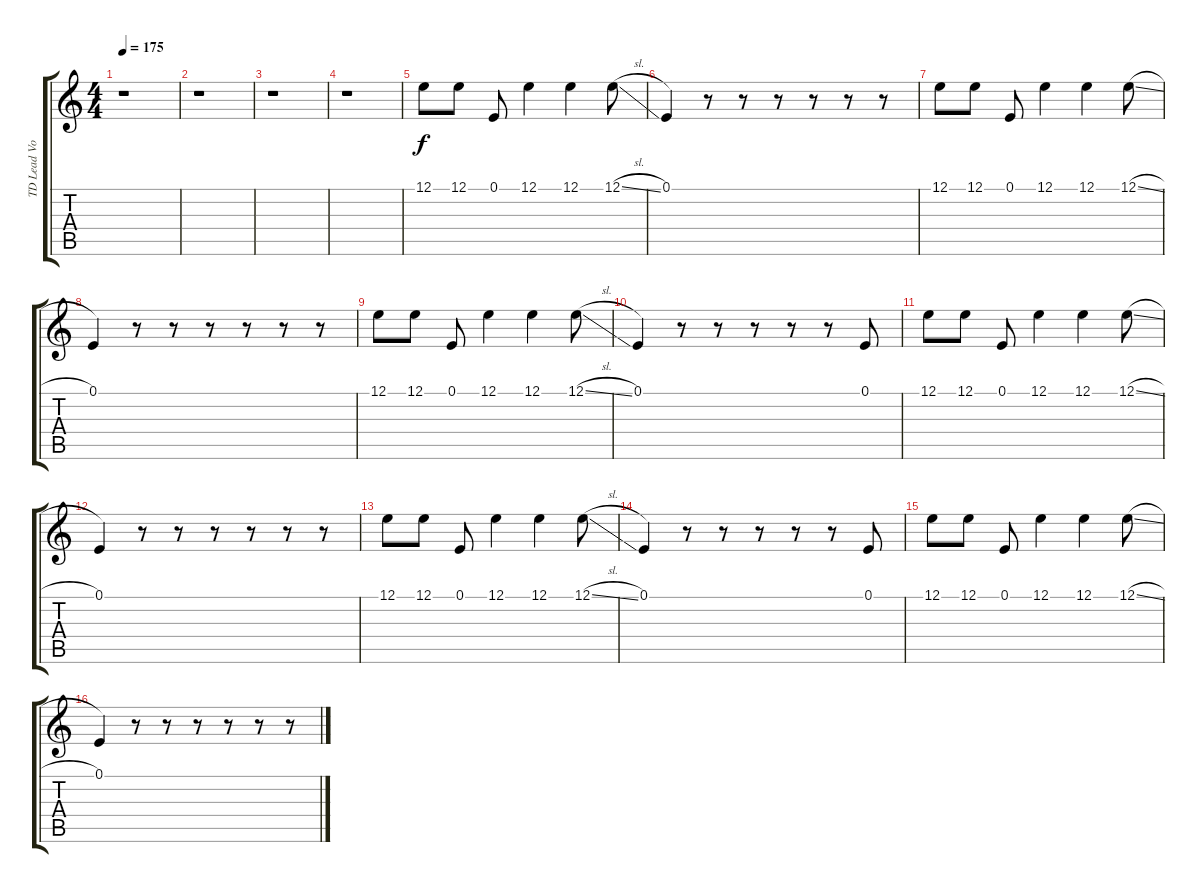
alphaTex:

\track ("TD Lead Vocals" "TD Lead Vo") {instrument violin}
\staff {score tabs}
\tuning (E4 B3 G3 D3 A2 E2) {hide}
\ts (4 4)
\tempo 175
\clef g2
\ks c
r.1{dy f} |
r.1 |
r.1 |
r.1 |
12.1.8 12.1.8 0.1.8 12.1.4 12.1.4 12.1{sl}.8 |
0.1.4 r.8 r.8 r.8 r.8 r.8 r.8 |
12.1.8 12.1.8 0.1.8 12.1.4 12.1.4 12.1{sl}.8 |
0.1.4 r.8 r.8 r.8 r.8 r.8 r.8 |
12.1.8 12.1.8 0.1.8 12.1.4 12.1.4 12.1{sl}.8 |
0.1.4 r.8 r.8 r.8 r.8 r.8 0.1.8 |
12.1.8 12.1.8 0.1.8 12.1.4 12.1.4 12.1{sl}.8 |
0.1.4 r.8 r.8 r.8 r.8 r.8 r.8 |
12.1.8 12.1.8 0.1.8 12.1.4 12.1.4 12.1{sl}.8 |
0.1.4 r.8 r.8 r.8 r.8 r.8 0.1.8 |
12.1.8 12.1.8 0.1.8 12.1.4 12.1.4 12.1{sl}.8 |
0.1.4 r.8 r.8 r.8 r.8 r.8 r.8
